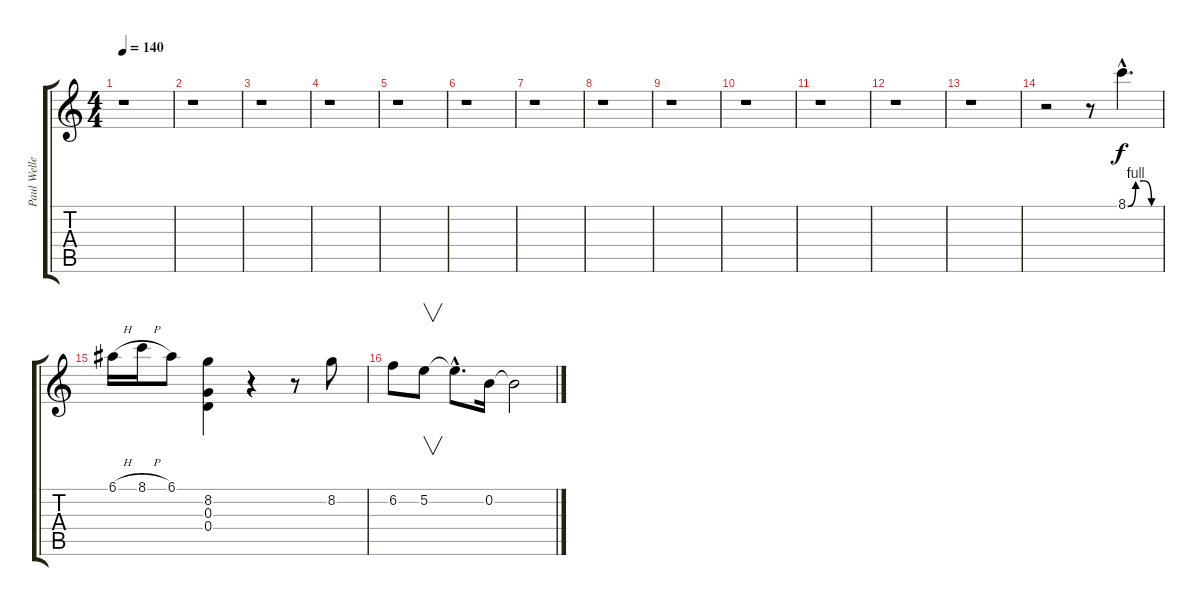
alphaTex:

\track ("Paul Weller Solo  " "Paul Welle") {instrument distortionguitar}
\staff {score tabs}
\tuning (E4 B3 G3 D3 A2 E2) {hide}
\ts (4 4)
\tempo 140
\clef g2
\ks c
r.1{dy f} |
r.1 |
r.1 |
r.1 |
r.1 |
r.1 |
r.1 |
r.1 |
r.1 |
r.1 |
r.1 |
r.1 |
r.1 |
r.2 r.8 8.1{be (custom 0 0 15 4 30 4 45 0 60 0) hac}.4{d} |
6.1{h}.16 8.1{h}.16 6.1.8 (8.2 0.3 0.4).4 r.4 r.8 8.2.8 |
6.2.8 5.2.8{v} 5.2{hac t}.8{d} 0.2.16 0.2{t}.2
